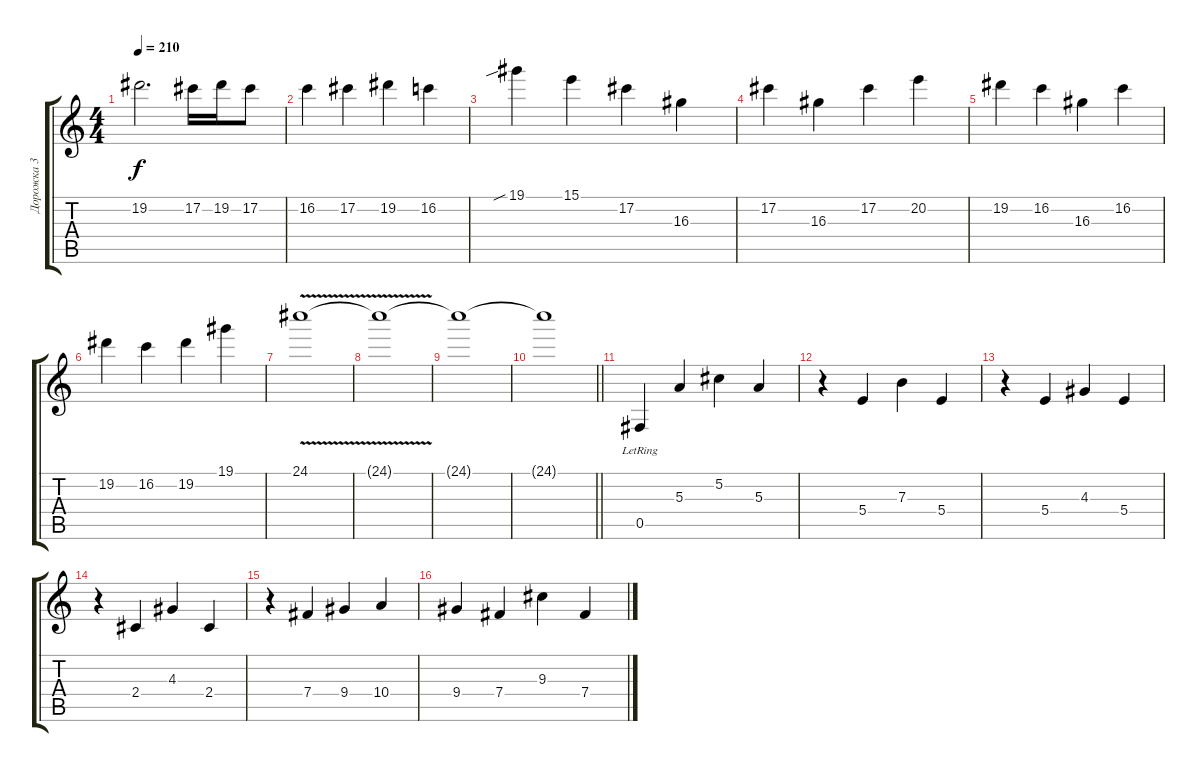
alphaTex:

\track ("Дорожка 3" "Дорожка 3") {instrument distortionguitar}
\staff {score tabs}
\tuning (Db4 Ab3 E3 B2 Gb2 Db2) {hide}
\ts (4 4)
\tempo 210
\clef g2
\ks c
19.2.2{d dy f} 17.2.16 19.2.16 17.2.8 |
16.2.4 17.2.4 19.2.4 16.2.4 |
19.1{sib}.4 15.1.4 17.2.4 16.3.4 |
17.2.4 16.3.4 17.2.4 20.2.4 |
19.2.4 16.2.4 16.3.4 16.2.4 |
19.2.4 16.2.4 19.2.4 19.1.4 |
24.1{v}.1 |
24.1{t}.1 |
24.1{t}.1 |
\barLineRight lightlight
24.1{t}.1 |
0.5{lr}.4{volume 13 instrument acousticguitarsteel} 5.3.4 5.2.4 5.3.4 |
r.4 5.4.4 7.3.4 5.4.4 |
r.4 5.4.4 4.3.4 5.4.4 |
r.4 2.4.4 4.3.4 2.4.4 |
r.4 7.4.4 9.4.4 10.4.4 |
9.4.4 7.4.4 9.3.4 7.4.4
